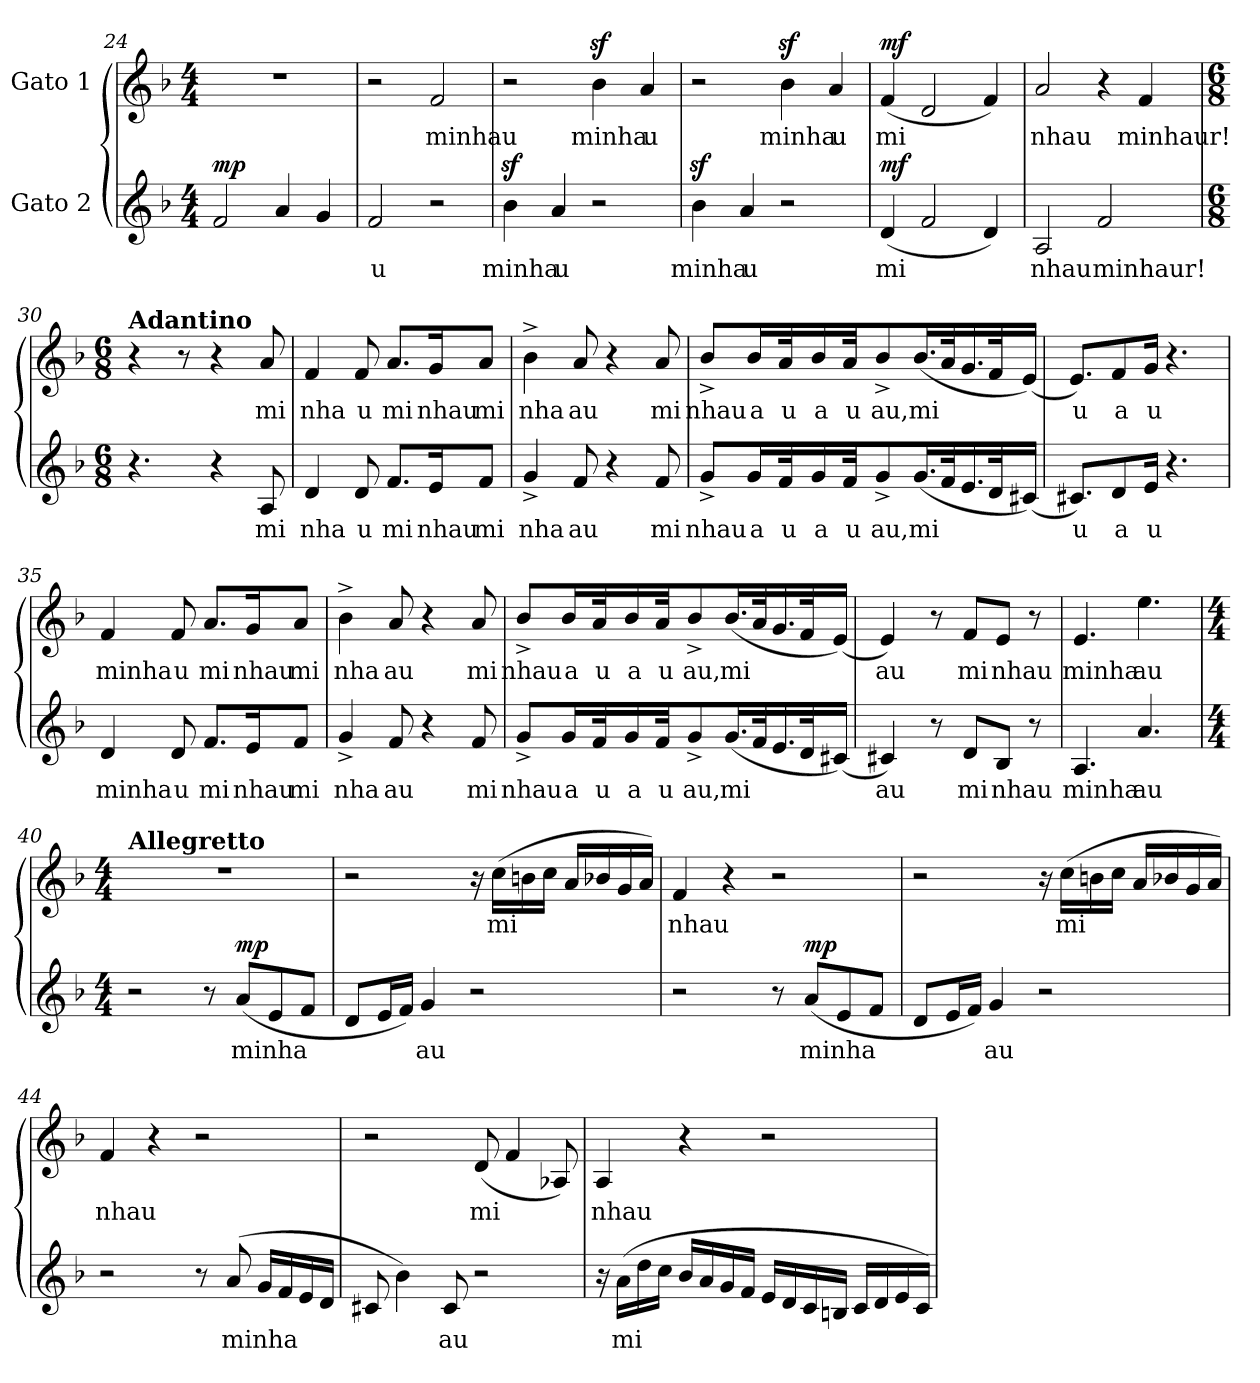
**kern	**text	**dynam	**kern	**text	**dynam
*part2	*part2	*part2	*part1	*part1	*part1
*staff2	*staff2	*staff2	*staff1	*staff1	*staff1
*I"Gato 2	*	*	*I"Gato 1	*	*
*clefG2	*	*	*clefG2	*	*
*k[b-]	*	*	*k[b-]	*	*
*F:	*	*	*F:	*	*
*M4/4	*	*	*M4/4	*	*
=24	=24	=24	=24	=24	=24
!	!	!LO:DY:a	!	!	!
2f/	.	mp	1r	.	.
4a/	.	.	.	.	.
4g/	.	.	.	.	.
=25	=25	=25	=25	=25	=25
2f/	u	.	2r	.	.
2r	.	.	2f/	minhau	.
!!LO:LB:g=z
=26	=26	=26	=26	=26	=26
4b-z>\	minha	.	2r	.	.
4a/	u	.	.	.	.
2r	.	.	4b-z>\	minha	.
.	.	.	4a/	u	.
=27	=27	=27	=27	=27	=27
4b-z>\	minha	.	2r	.	.
4a/	u	.	.	.	.
2r	.	.	4b-z>\	minha	.
.	.	.	4a/	u	.
=28	=28	=28	=28	=28	=28
!	!	!LO:DY:b	!	!	!LO:DY:a
(4d/	mi	mf	(4f/	mi	mf
2f/	.	.	2d/	.	.
4d/)	.	.	4f/)	.	.
=29	=29	=29	=29	=29	=29
2A/	nhau	.	2a/	nhau	.
2f/	minhaur!	.	4r	.	.
.	.	.	4f/	minhaur!	.
=30	=30	=30	=30	=30	=30
*M6/8	*	*	*M6/8	*	*
!	!	!	!LO:TX:a:B:t=Adantino	!	!
4.r	.	.	4r	.	.
.	.	.	8r	.	.
4r	.	.	4r	.	.
8A/	mi	.	8a/	mi	.
=31	=31	=31	=31	=31	=31
4d/	nha	.	4f/	nha	.
8d/	u	.	8f/	u	.
8.f/L	mi	.	8.a/L	mi	.
16e/k	nhau	.	16g/k	nhau	.
8f/J	mi	.	8a/J	mi	.
!!LO:LB:g=z
=32	=32	=32	=32	=32	=32
4g^</	nha	.	4b-^<\	nha	.
8f/	au	.	8a/	au	.
4r	.	.	4r	.	.
8f/	mi	.	8a/	mi	.
=33	=33	=33	=33	=33	=33
8g^</L	nhau	.	8b-^</L	nhau	.
16g/L	a	.	16b-/L	a	.
32f/k	u	.	32a/k	u	.
16g/	a	.	16b-/	a	.
32f/Jk	u	.	32a/Jk	u	.
8g^</	au,	.	8b-^</	au,	.
(16.g/L	mi	.	(16.b-/L	mi	.
32f/k	.	.	32a/k	.	.
16.e/	.	.	16.g/	.	.
32d/k	.	.	32f/k	.	.
(16c#X/JJ)	.	.	(16e/JJ)	.	.
=34	=34	=34	=34	=34	=34
8.c#X/L)	u	.	8.e/L)	u	.
8d/	a	.	8f/	a	.
16e/Jk	u	.	16g/Jk	u	.
4.r	.	.	4.r	.	.
=35	=35	=35	=35	=35	=35
4d/	minha	.	4f/	minha	.
8d/	u	.	8f/	u	.
8.f/L	mi	.	8.a/L	mi	.
16e/k	nhau	.	16g/k	nhau	.
8f/J	mi	.	8a/J	mi	.
=36	=36	=36	=36	=36	=36
4g^>/	nha	.	4b-^>\	nha	.
8f/	au	.	8a/	au	.
4r	.	.	4r	.	.
8f/	mi	.	8a/	mi	.
!!LO:LB:g=z
=37	=37	=37	=37	=37	=37
8g^</L	nhau	.	8b-^</L	nhau	.
16g/L	a	.	16b-/L	a	.
32f/k	u	.	32a/k	u	.
16g/	a	.	16b-/	a	.
32f/Jk	u	.	32a/Jk	u	.
8g^</	au,	.	8b-^</	au,	.
(16.g/L	mi	.	(16.b-/L	mi	.
32f/k	.	.	32a/k	.	.
16.e/	.	.	16.g/	.	.
32d/k	.	.	32f/k	.	.
(16c#X/JJ)	.	.	(16e/JJ)	.	.
=38	=38	=38	=38	=38	=38
4c#X/)	au	.	4e/)	au	.
8r	.	.	8r	.	.
8d/L	mi	.	8f/L	mi	.
8B-/J	nhau	.	8e/J	nhau	.
8r	.	.	8r	.	.
=39	=39	=39	=39	=39	=39
4.A/	minha	.	4.e/	minha	.
4.a/	au	.	4.ee\	au	.
=40	=40	=40	=40	=40	=40
*M4/4	*	*	*M4/4	*	*
!	!	!	!LO:TX:a:B:t=Allegretto	!	!
2r	.	.	1r	.	.
8r	.	.	.	.	.
!	!	!LO:DY:a	!	!	!
(8a/L	minha	mp	.	.	.
8e/	.	.	.	.	.
8f/J	.	.	.	.	.
=41	=41	=41	=41	=41	=41
8d/L	.	.	2r	.	.
16e/L	.	.	.	.	.
16f/JJ)	.	.	.	.	.
4g/	au	.	.	.	.
2r	.	.	16r	.	.
.	.	.	(16cc\LL	mi	.
.	.	.	16bn\	.	.
.	.	.	16cc\JJ	.	.
.	.	.	16a/LL	.	.
.	.	.	16b-X/	.	.
.	.	.	16g/	.	.
.	.	.	16a/JJ)	.	.
!!LO:PB:g=z
=42	=42	=42	=42	=42	=42
2r	.	.	4f/	nhau	.
.	.	.	4r	.	.
8r	.	.	2r	.	.
!	!	!LO:DY:a	!	!	!
(8a/L	minha	mp	.	.	.
8e/	.	.	.	.	.
8f/J	.	.	.	.	.
=43	=43	=43	=43	=43	=43
8d/L	.	.	2r	.	.
16e/L	.	.	.	.	.
16f/JJ)	.	.	.	.	.
4g/	au	.	.	.	.
2r	.	.	16r	.	.
.	.	.	(16cc\LL	mi	.
.	.	.	16bn\	.	.
.	.	.	16cc\JJ	.	.
.	.	.	16a/LL	.	.
.	.	.	16b-X/	.	.
.	.	.	16g/	.	.
.	.	.	16a/JJ)	.	.
=44	=44	=44	=44	=44	=44
2r	.	.	4f/	nhau	.
.	.	.	4r	.	.
8r	.	.	2r	.	.
(8a/	minha	.	.	.	.
16g/LL	.	.	.	.	.
16f/	.	.	.	.	.
16e/	.	.	.	.	.
16d/JJ	.	.	.	.	.
=45	=45	=45	=45	=45	=45
8c#X/	.	.	2r	.	.
4b-\)	.	.	.	.	.
8c#/	au	.	.	.	.
2r	.	.	(8d/	mi	.
.	.	.	4f/	.	.
.	.	.	8A-X/)	.	.
!!LO:LB:g=z
=46	=46	=46	=46	=46	=46
16r	.	.	4A/	nhau	.
(16a\LL	mi	.	.	.	.
16dd\	.	.	.	.	.
16cc\JJ	.	.	.	.	.
16b-/LL	.	.	4r	.	.
16a/	.	.	.	.	.
16g/	.	.	.	.	.
16f/JJ	.	.	.	.	.
16e/LL	.	.	2r	.	.
16d/	.	.	.	.	.
16c/	.	.	.	.	.
16Bn/JJ	.	.	.	.	.
16c/LL	.	.	.	.	.
16d/	.	.	.	.	.
16e/	.	.	.	.	.
16c/JJ)	.	.	.	.	.
=	=	=	=	=	=
*-	*-	*-	*-	*-	*-
